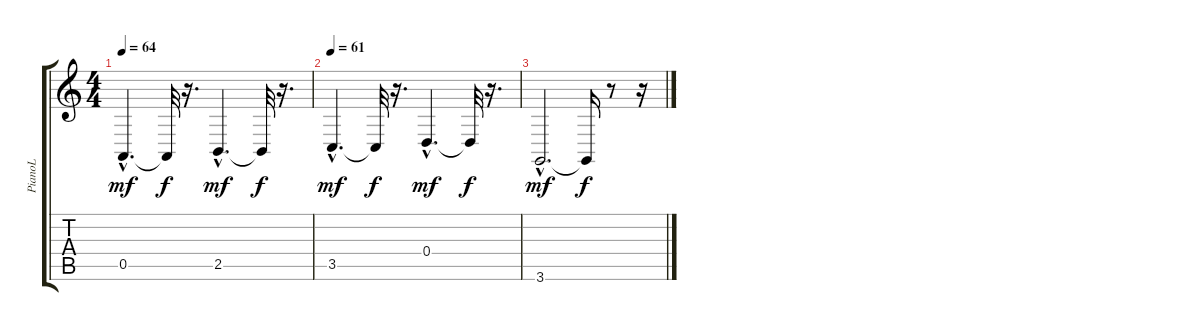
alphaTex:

\track ("PianoL" "PianoL") {instrument acousticgrandpiano}
\staff {score tabs}
\tuning (E4 B3 G3 D3 A2 E2) {hide}
\ts (4 4)
\tempo 64
\clef g2
\ks c
0.5{hac}.4{d dy mf} 0.5{t}.32{dy f} r.16{d} 2.5{hac}.4{d dy mf} 2.5{t}.32{dy f} r.16{d} |
\tempo 61
3.5{hac}.4{d dy mf} 3.5{t}.32{dy f} r.16{d} 0.4{hac}.4{d dy mf} 0.4{t}.32{dy f} r.16{d} |
3.6{hac}.2{d dy mf} 3.6{t}.16{dy f} r.8 r.16
